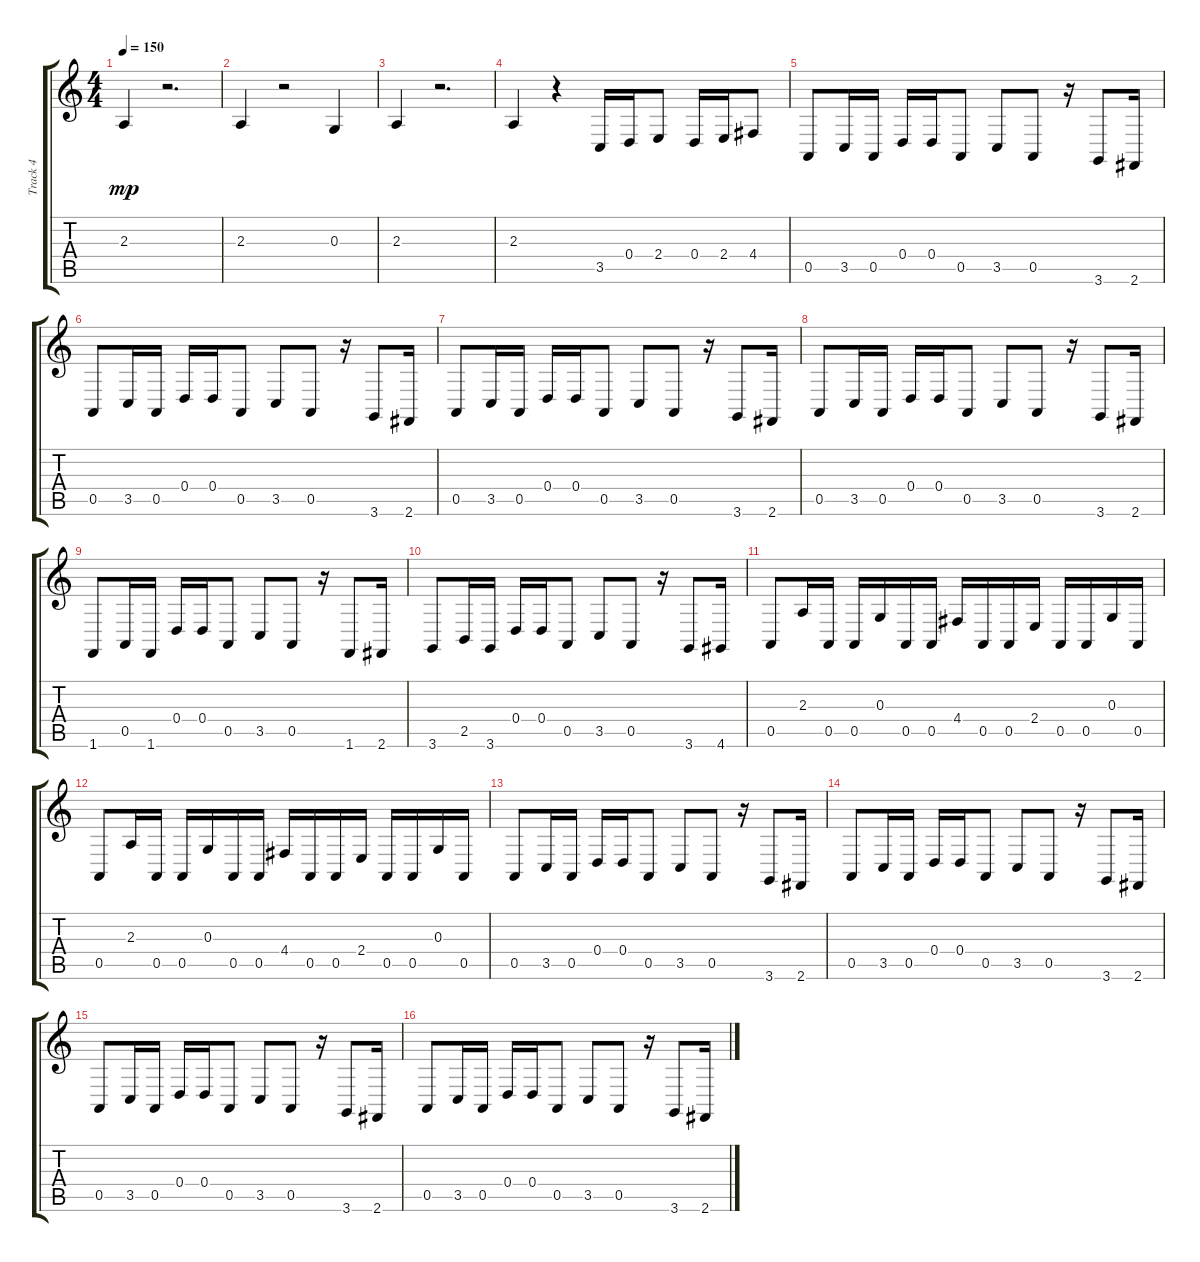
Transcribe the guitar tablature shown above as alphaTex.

\track ("Track 4" "Track 4") {instrument lead8bassandlead}
\staff {score tabs}
\tuning (E4 B3 G3 D3 A2 E2) {hide}
\ts (4 4)
\tempo 150
\clef g2
\ks c
2.3.4{dy mp} r.2{d} |
2.3.4 r.2 0.3.4 |
2.3.4 r.2{d} |
2.3.4 r.4 3.5.16 0.4.16 2.4.8 0.4.16 2.4.16 4.4.8 |
0.5.8 3.5.16 0.5.16 0.4.16 0.4.16 0.5.8 3.5.8 0.5.8 r.16 3.6.8 2.6.16 |
0.5.8 3.5.16 0.5.16 0.4.16 0.4.16 0.5.8 3.5.8 0.5.8 r.16 3.6.8 2.6.16 |
0.5.8 3.5.16 0.5.16 0.4.16 0.4.16 0.5.8 3.5.8 0.5.8 r.16 3.6.8 2.6.16 |
0.5.8 3.5.16 0.5.16 0.4.16 0.4.16 0.5.8 3.5.8 0.5.8 r.16 3.6.8 2.6.16 |
1.6.8 0.5.16 1.6.16 0.4.16 0.4.16 0.5.8 3.5.8 0.5.8 r.16 1.6.8 2.6.16 |
3.6.8 2.5.16 3.6.16 0.4.16 0.4.16 0.5.8 3.5.8 0.5.8 r.16 3.6.8 4.6.16 |
0.5.8 2.3.16 0.5.16 0.5.16 0.3.16 0.5.16 0.5.16 4.4.16 0.5.16 0.5.16 2.4.16 0.5.16 0.5.16 0.3.16 0.5.16 |
0.5.8 2.3.16 0.5.16 0.5.16 0.3.16 0.5.16 0.5.16 4.4.16 0.5.16 0.5.16 2.4.16 0.5.16 0.5.16 0.3.16 0.5.16 |
0.5.8 3.5.16 0.5.16 0.4.16 0.4.16 0.5.8 3.5.8 0.5.8 r.16 3.6.8 2.6.16 |
0.5.8 3.5.16 0.5.16 0.4.16 0.4.16 0.5.8 3.5.8 0.5.8 r.16 3.6.8 2.6.16 |
0.5.8 3.5.16 0.5.16 0.4.16 0.4.16 0.5.8 3.5.8 0.5.8 r.16 3.6.8 2.6.16 |
0.5.8 3.5.16 0.5.16 0.4.16 0.4.16 0.5.8 3.5.8 0.5.8 r.16 3.6.8 2.6.16
